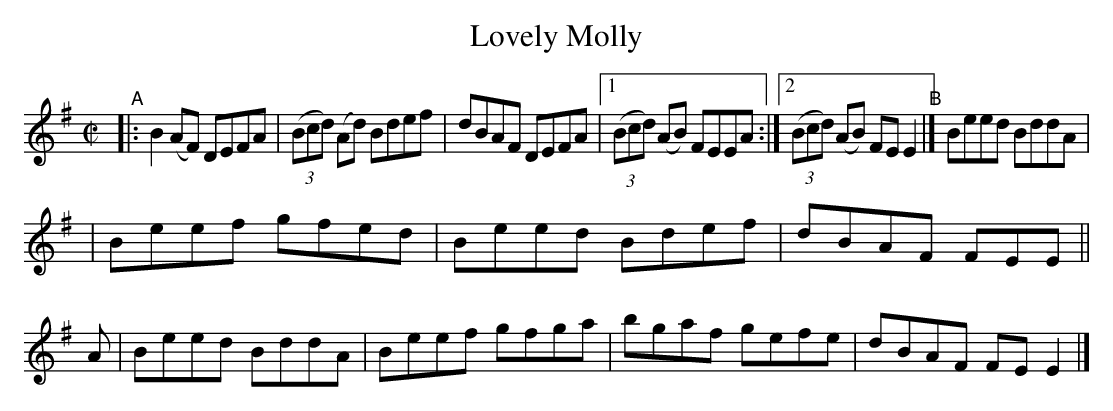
X:1
T: Lovely Molly
M: C|
L: 1/8
K: Em
"^A"\
|: B2(AF) DEFA | (3(Bcd) (Ad) Bdef | dBAF DEFA |[1 (3(Bcd) (AB) FEEA :|[2 (3(Bcd) (AB) FEE2 "^B"|] Beed BddA |
| Beef gfed | Beed Bdef | dBAF FEE || A | Beed BddA | Beef gfga | bgaf gefe | dBAF FEE2 |]
